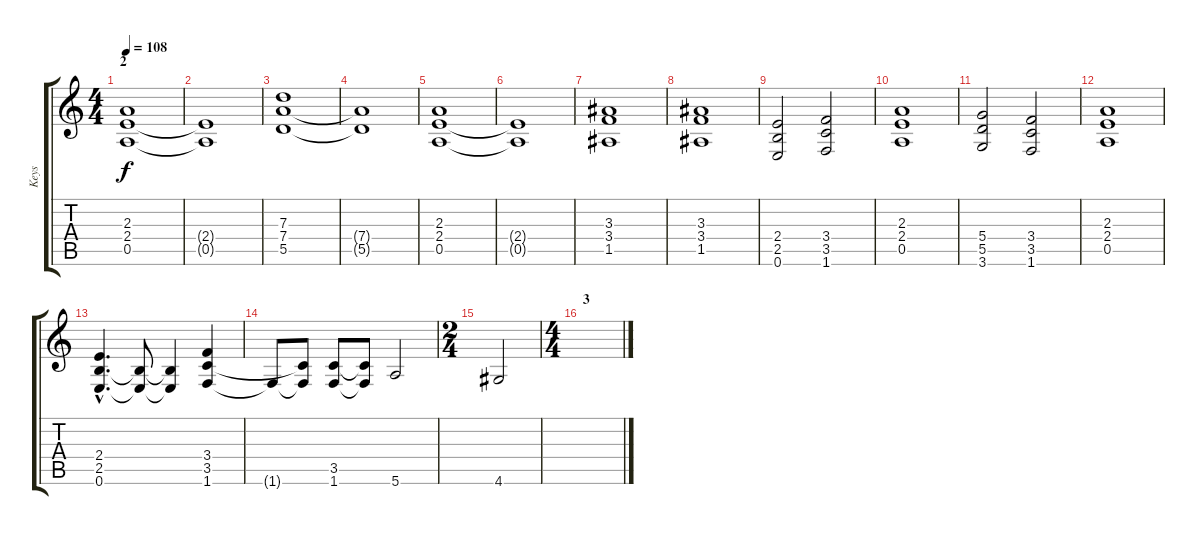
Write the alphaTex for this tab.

\track ("Keys" "Keys") {instrument synthstrings2}
\staff {score tabs}
\tuning (E5 B4 G4 D4 A3 E3) {hide}
\ts (4 4)
\section ("" "2")
\tempo 108
\clef g2
\ks c
(2.3 2.4 0.5).1{dy f} |
(2.4{t} 0.5{t}).1 |
(7.3 7.4 5.5).1 |
(7.4{t} 5.5{t}).1 |
(2.3 2.4 0.5).1 |
(2.4{t} 0.5{t}).1 |
(3.3 3.4 1.5).1 |
(3.3 3.4 1.5).1 |
(2.4 2.5 0.6).2 (3.4 3.5 1.6).2 |
(2.3 2.4 0.5).1 |
(5.4 5.5 3.6).2 (3.4 3.5 1.6).2 |
(2.3 2.4 0.5).1 |
(2.4{hac} 2.5{hac} 0.6{hac}).4{d} (2.5{t} 0.6{t}).8 (2.5{t} 0.6{t}).4 (3.4 3.5 1.6).4 |
1.6{t}.8 (3.5{t} 1.6{t}).8 (3.5 1.6).8 (3.5{t} 1.6{t}).8 5.6.2 |
\ts (2 4)
4.6.2 |
\ts (4 4)
\section ("" "3")
